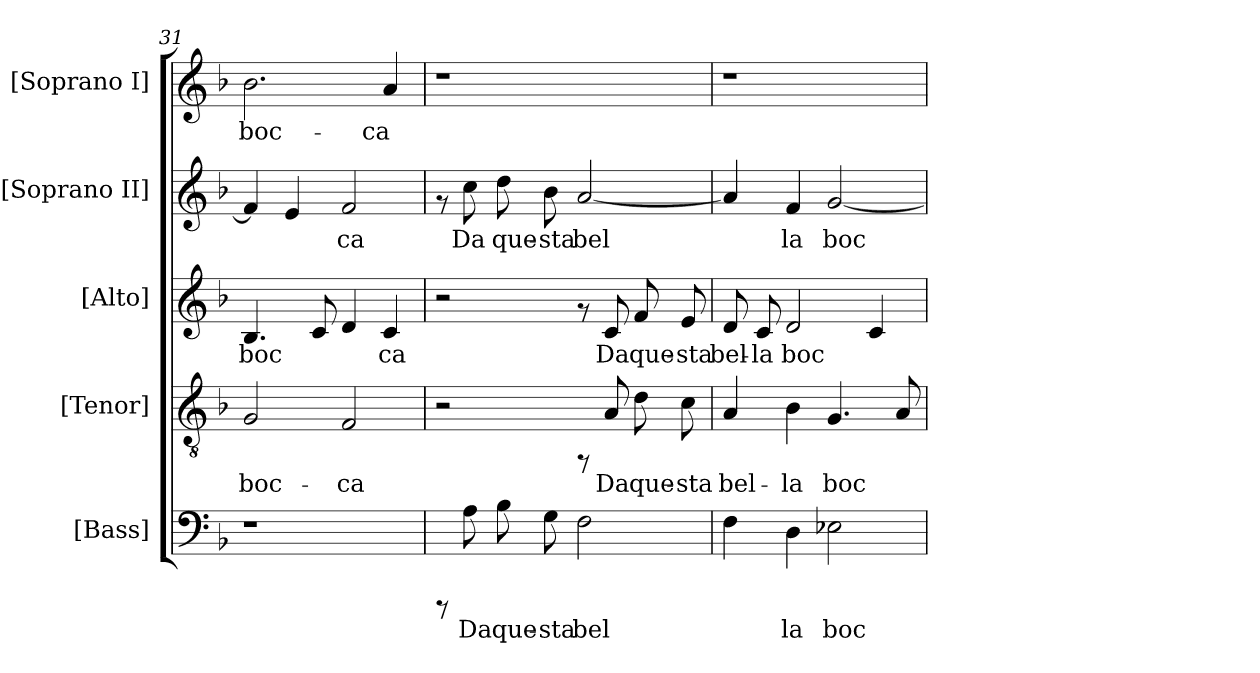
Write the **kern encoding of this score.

**kern	**text	**kern	**text	**kern	**text	**kern	**text	**kern	**text
*part5	*part5	*part4	*part4	*part3	*part3	*part2	*part2	*part1	*part1
*staff5	*staff5	*staff4	*staff4	*staff3	*staff3	*staff2	*staff2	*staff1	*staff1
*I"[Bass]	*	*I"[Tenor]	*	*I"[Alto]	*	*I"[Soprano II]	*	*I"[Soprano I]	*
*clefF4	*	*clefGv2	*	*clefG2	*	*clefG2	*	*clefG2	*
*k[b-]	*	*k[b-]	*	*k[b-]	*	*k[b-]	*	*k[b-]	*
*F:	*	*F:	*	*F:	*	*F:	*	*F:	*
=31	=31	=31	=31	=31	=31	=31	=31	=31	=31
!	!	!	!LO:LY:b:cj	!	!LO:LY:b:cj	!	!LO:LY:b:cj	!	!LO:LY:b:cj
1r	.	2G/	boc-	4.B-/	boc-	4f/]	--	2.b-\	boc-
!	!	!	!	!	!	!	!LO:LY:b:cj	!	!
.	.	.	.	.	.	4e/	--	.	.
!	!	!	!	!	!LO:LY:b:cj	!	!	!	!
.	.	.	.	8c/	--	.	.	.	.
!	!	!	!LO:LY:b:cj	!	!LO:LY:b:cj	!	!LO:LY:b:cj	!	!
.	.	2F/	-ca	4d/	--	2f/	-ca	.	.
!	!	!	!	!	!LO:LY:b:cj	!	!	!	!LO:LY:b:cj
.	.	.	.	4c/	-ca	.	.	4a/	-ca
=32	=32	=32	=32	=32	=32	=32	=32	=32	=32
8rCCC	.	2r	.	2r	.	8rf	.	1r	.
!	!LO:LY:b:cj	!	!	!	!	!	!LO:LY:b:cj	!	!
8A\	Da	.	.	.	.	8cc\	Da	.	.
!	!LO:LY:b:cj	!	!	!	!	!	!LO:LY:b:cj	!	!
8B-\	que-	.	.	.	.	8dd\	que-	.	.
!	!LO:LY:b:cj	!	!	!	!	!	!LO:LY:b:cj	!	!
8G\	-sta	.	.	.	.	8b-\	-sta	.	.
!	!LO:LY:b:cj	!	!	!	!	!	!LO:LY:b:cj	!	!
2F\	bel-	8rFF	.	8rf	.	[<2a/	bel-	.	.
!	!	!	!LO:LY:b:cj	!	!LO:LY:b:cj	!	!	!	!
.	.	8A/	Da	8c/	Da	.	.	.	.
!	!	!	!LO:LY:b:cj	!	!LO:LY:b:cj	!	!	!	!
.	.	8d\	que-	8f/	que-	.	.	.	.
!	!	!	!LO:LY:b:cj	!	!LO:LY:b:cj	!	!	!	!
.	.	8c\	-sta	8e/	-sta	.	.	.	.
=33	=33	=33	=33	=33	=33	=33	=33	=33	=33
!	!LO:LY:b:cj	!	!LO:LY:b:cj	!	!LO:LY:b:cj	!	!LO:LY:b:cj	!	!
4F\	--	4A/	bel-	8d/	bel-	4a/]	--	1r	.
!	!	!	!	!	!LO:LY:b:cj	!	!	!	!
.	.	.	.	8c/	-la	.	.	.	.
!	!LO:LY:b:cj	!	!LO:LY:b:cj	!	!LO:LY:b:cj	!	!LO:LY:b:cj	!	!
4D\	-la	4B-\	-la	2d/	boc-	4f/	-la	.	.
!	!LO:LY:b:cj	!	!LO:LY:b:cj	!	!	!	!LO:LY:b:cj	!	!
2E-X\	boc-	4.G/	boc-	.	.	[>2g/	boc-	.	.
!	!	!	!	!	!LO:LY:b:cj	!	!	!	!
.	.	.	.	4c/	--	.	.	.	.
!	!	!	!LO:LY:b:cj	!	!	!	!	!	!
.	.	8A/	--	.	.	.	.	.	.
=	=	=	=	=	=	=	=	=	=
*-	*-	*-	*-	*-	*-	*-	*-	*-	*-
